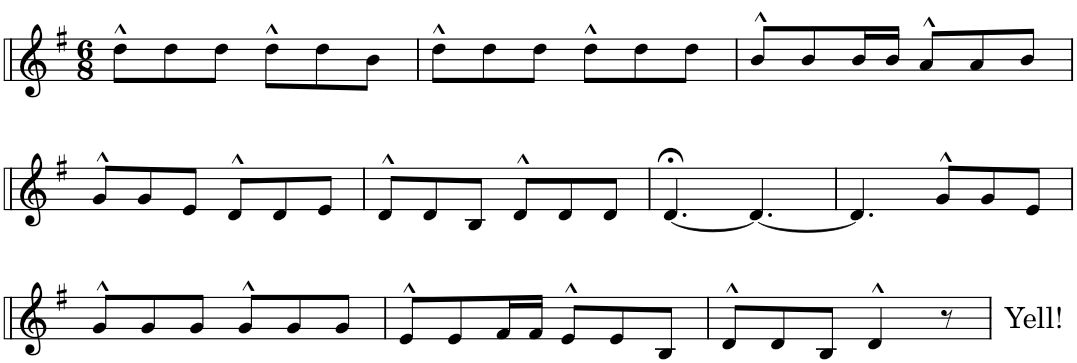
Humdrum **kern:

**kern
*part1
*staff1
*I"Voice
*I'Vo.
*clefG2
*k[f#]
*M6/8
=1
8dd'~^^\L
8dd'~\
8dd'~\J
8dd'~^^\L
8dd'~\
8b'~\J
=2
8dd'~^^\L
8dd'~\
8dd'~\J
8dd'~^^\L
8dd'~\
8dd'~\J
=3
8b'~^^/L
8b'~/
16b'~/L
16b'~/JJ
8a'~^^/L
8a'~/
8b'~/J
!!LO:LB:g=z
=4
8g'~^^/L
8g'~/
8e'~/J
8d'~^^/L
8d'~/
8e'~/J
=5
8d'~^^/L
8d'~/
8B'~/J
8d'~^^/L
8d'~/
8d'~/J
=6
[4.d;</
4.d/_
=7
4.d'~/]
8g'~^^/L
8g'~/
8e'~/J
!!LO:LB:g=z
=8
8g'~^^/L
8g'~/
8g'~/J
8g'~^^/L
8g'~/
8g'~/J
=9
8e'~^^/L
8e'~/
16f#'~/L
16f#'~/JJ
8e'~^^/L
8e'~/
8B'~/J
=10
8d'~^^/L
8d'~/
8B'~/J
4d^^/
!LO:TX:a:t=Yell!
8r
=
*-
